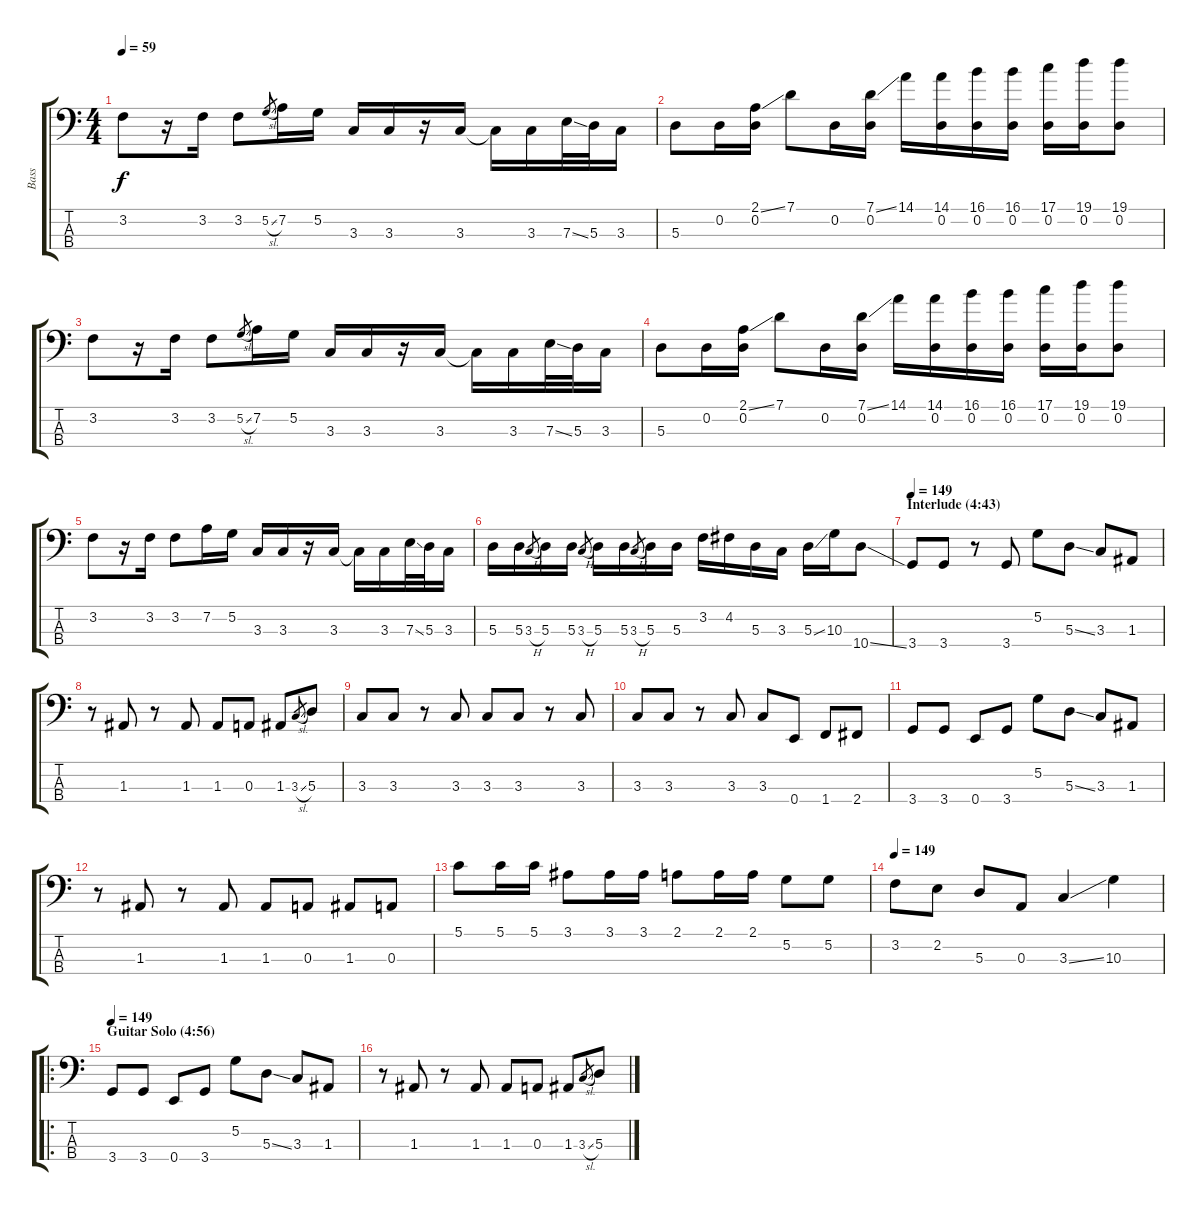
\track ("Bass" "Bass") {instrument electricbassfinger}
\staff {score tabs}
\tuning (G2 D2 A1 E1) {hide}
\ts (4 4)
\tempo 59
\clef f4
\ks c
3.2.8{dy f} r.16 3.2.16 3.2.8 5.2{sl}.8{gr} 7.2.16 5.2.16 3.3.16 3.3.16 r.16 3.3.16 3.3{t}.16 3.3.16 7.3{ss}.32 5.3.32 3.3.16 |
5.3.8 0.2.16 (2.1{ss} 0.2).16 7.1.8 0.2.16 (7.1{ss} 0.2).16 14.1.16 (14.1 0.2).16 (16.1 0.2).16 (16.1 0.2).16 (17.1 0.2).16 (19.1 0.2).16 (19.1 0.2).8 |
3.2.8 r.16 3.2.16 3.2.8 5.2{sl}.8{gr} 7.2.16 5.2.16 3.3.16 3.3.16 r.16 3.3.16 3.3{t}.16 3.3.16 7.3{ss}.32 5.3.32 3.3.16 |
5.3.8 0.2.16 (2.1{ss} 0.2).16 7.1.8 0.2.16 (7.1{ss} 0.2).16 14.1.16 (14.1 0.2).16 (16.1 0.2).16 (16.1 0.2).16 (17.1 0.2).16 (19.1 0.2).16 (19.1 0.2).8 |
3.2.8 r.16 3.2.16 3.2.8 7.2.16 5.2.16 3.3.16 3.3.16 r.16 3.3.16 3.3{t}.16 3.3.16 7.3{ss}.32 5.3.32 3.3.16 |
5.3.16 5.3.16 3.3{h}.8{gr} 5.3.16 5.3.16 3.3{h}.8{gr} 5.3.16 5.3.16 3.3{h}.8{gr} 5.3.16 5.3.16 3.2.16 4.2.16 5.3.16 3.3.16 5.3{ss}.16 10.3.16 10.4{ss}.8 |
\section ("" "Interlude (4:43)")
\tempo 149
3.4.8 3.4.8 r.8 3.4.8 5.2.8 5.3{ss}.8 3.3.8 1.3.8 |
r.8 1.3.8 r.8 1.3.8 1.3.8 0.3.8 1.3.8 3.3{sl}.8{gr} 5.3.8 |
3.3.8 3.3.8 r.8 3.3.8 3.3.8 3.3.8 r.8 3.3.8 |
3.3.8 3.3.8 r.8 3.3.8 3.3.8 0.4.8 1.4.8 2.4.8 |
3.4.8 3.4.8 0.4.8 3.4.8 5.2.8 5.3{ss}.8 3.3.8 1.3.8 |
r.8 1.3.8 r.8 1.3.8 1.3.8 0.3.8 1.3.8 0.3.8 |
5.1.8 5.1.16 5.1.16 3.1.8 3.1.16 3.1.16 2.1.8 2.1.16 2.1.16 5.2.8 5.2.8 |
\tempo 149
3.2.8 2.2.8 5.3.8 0.3.8 3.3{ss}.4 10.3.4 |
\ro
\section ("" "Guitar Solo (4:56)")
\tempo 149
3.4.8 3.4.8 0.4.8 3.4.8 5.2.8 5.3{ss}.8 3.3.8 1.3.8 |
r.8 1.3.8 r.8 1.3.8 1.3.8 0.3.8 1.3.8 3.3{sl}.8{gr} 5.3.8
